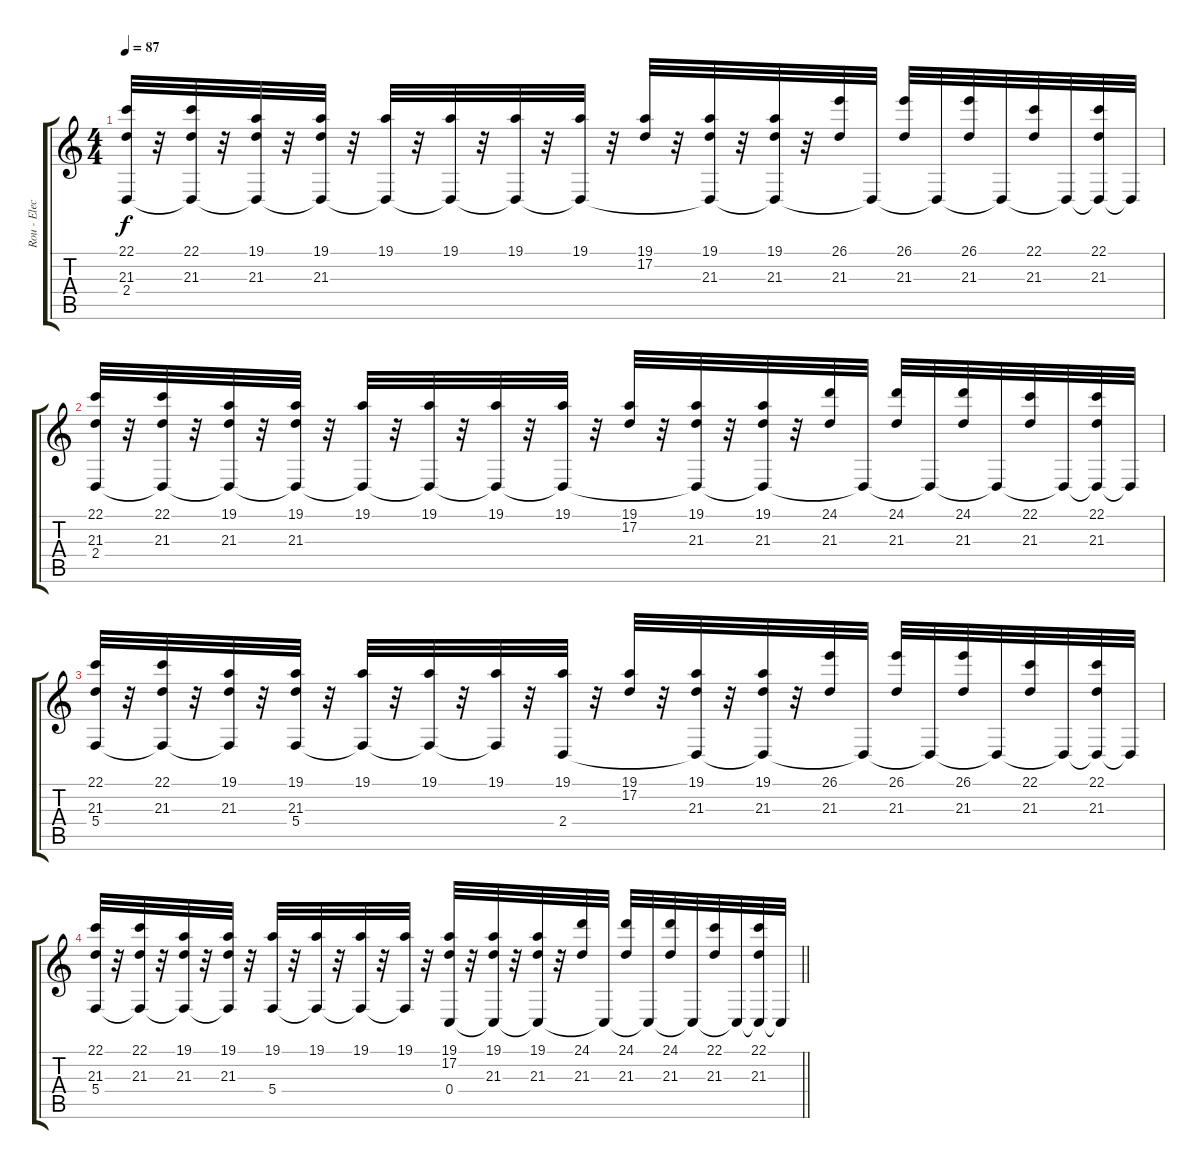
\track ("Rou - Electribe" "Rou - Elec") {instrument pad7halo}
\staff {score tabs}
\tuning (D4 A3 F3 C3 G2 C2) {hide}
\ts (4 4)
\tempo 87
\clef g2
\ks c
(22.1 21.3 2.4).32{dy f} r.32 (22.1 21.3 2.4{t}).32 r.32 (19.1 21.3 2.4{t}).32 r.32 (19.1 21.3 2.4{t}).32 r.32 (19.1 2.4{t}).32 r.32 (19.1 2.4{t}).32 r.32 (19.1 2.4{t}).32 r.32 (19.1 2.4{t}).32 r.32 (19.1 17.2).32 r.32 (19.1 21.3 2.4{t}).32 r.32 (19.1 21.3 2.4{t}).32 r.32 (26.1 21.3).32 2.4{t}.32 (26.1 21.3).32 2.4{t}.32 (26.1 21.3).32 2.4{t}.32 (22.1 21.3).32 2.4{t}.32 (22.1 21.3 2.4{t}).32 2.4{t}.32 |
(22.1 21.3 2.4).32 r.32 (22.1 21.3 2.4{t}).32 r.32 (19.1 21.3 2.4{t}).32 r.32 (19.1 21.3 2.4{t}).32 r.32 (19.1 2.4{t}).32 r.32 (19.1 2.4{t}).32 r.32 (19.1 2.4{t}).32 r.32 (19.1 2.4{t}).32 r.32 (19.1 17.2).32 r.32 (19.1 21.3 2.4{t}).32 r.32 (19.1 21.3 2.4{t}).32 r.32 (24.1 21.3).32 2.4{t}.32 (24.1 21.3).32 2.4{t}.32 (24.1 21.3).32 2.4{t}.32 (22.1 21.3).32 2.4{t}.32 (22.1 21.3 2.4{t}).32 2.4{t}.32 |
(22.1 21.3 5.4).32 r.32 (22.1 21.3 5.4{t}).32 r.32 (19.1 21.3 5.4{t}).32 r.32 (19.1 21.3 5.4).32 r.32 (19.1 5.4{t}).32 r.32 (19.1 5.4{t}).32 r.32 (19.1 5.4{t}).32 r.32 (19.1 2.4).32 r.32 (19.1 17.2).32 r.32 (19.1 21.3 2.4{t}).32 r.32 (19.1 21.3 2.4{t}).32 r.32 (26.1 21.3).32 2.4{t}.32 (26.1 21.3).32 2.4{t}.32 (26.1 21.3).32 2.4{t}.32 (22.1 21.3).32 2.4{t}.32 (22.1 21.3 2.4{t}).32 2.4{t}.32 |
\barLineRight lightlight
(22.1 21.3 5.4).32 r.32 (22.1 21.3 5.4{t}).32 r.32 (19.1 21.3 5.4{t}).32 r.32 (19.1 21.3 5.4{t}).32 r.32 (19.1 5.4).32 r.32 (19.1 5.4{t}).32 r.32 (19.1 5.4{t}).32 r.32 (19.1 5.4{t}).32 r.32 (19.1 17.2 0.4).32 r.32 (19.1 21.3 0.4{t}).32 r.32 (19.1 21.3 0.4{t}).32 r.32 (24.1 21.3).32 0.4{t}.32 (24.1 21.3).32 0.4{t}.32 (24.1 21.3).32 0.4{t}.32 (22.1 21.3).32 0.4{t}.32 (22.1 21.3 0.4{t}).32 0.4{t}.32
